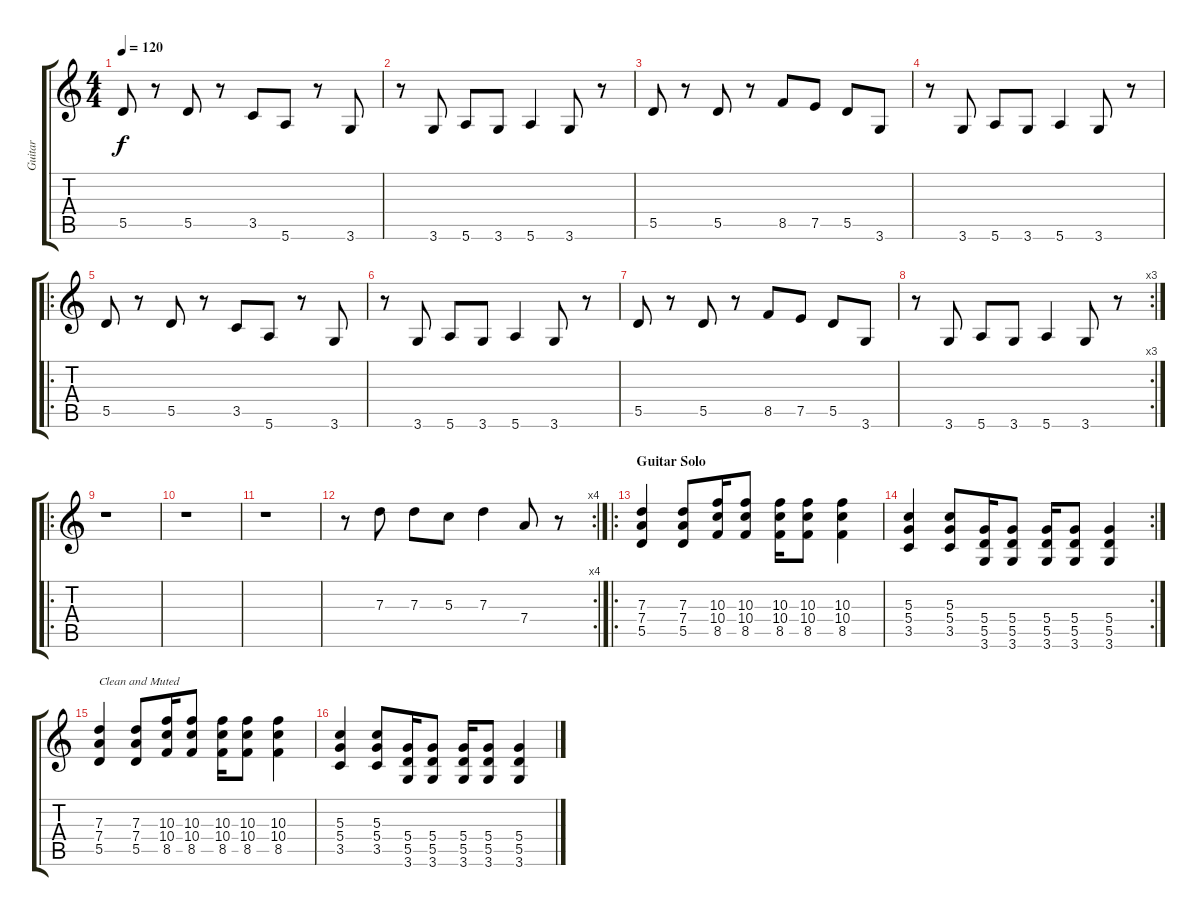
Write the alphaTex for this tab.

\track ("Guitar" "Guitar") {instrument distortionguitar}
\staff {score tabs}
\tuning (E4 B3 G3 D3 A2 E2) {hide}
\ts (4 4)
\tempo 120
\clef g2
\ks c
5.5.8{dy f} r.8 5.5.8 r.8 3.5.8 5.6.8 r.8 3.6.8 |
r.8 3.6.8 5.6.8 3.6.8 5.6.4 3.6.8 r.8 |
5.5.8 r.8 5.5.8 r.8 8.5.8 7.5.8 5.5.8 3.6.8 |
r.8 3.6.8 5.6.8 3.6.8 5.6.4 3.6.8 r.8 |
\ro
5.5.8 r.8 5.5.8 r.8 3.5.8 5.6.8 r.8 3.6.8 |
r.8 3.6.8 5.6.8 3.6.8 5.6.4 3.6.8 r.8 |
5.5.8 r.8 5.5.8 r.8 8.5.8 7.5.8 5.5.8 3.6.8 |
\rc 3
r.8 3.6.8 5.6.8 3.6.8 5.6.4 3.6.8 r.8 |
\ro
r.1 |
r.1 |
r.1 |
\rc 4
r.8 7.3.8 7.3.8 5.3.8 7.3.4 7.4.8 r.8 |
\ro
\section ("" "Guitar Solo")
(7.3 7.4 5.5).4 (7.3 7.4 5.5).8 (10.3 10.4 8.5).16 (10.3 10.4 8.5).8 (10.3 10.4 8.5).16 (10.3 10.4 8.5).8 (10.3 10.4 8.5).4 |
\rc 2
(5.3 5.4 3.5).4 (5.3 5.4 3.5).8 (5.4 5.5 3.6).16 (5.4 5.5 3.6).8 (5.4 5.5 3.6).16 (5.4 5.5 3.6).8 (5.4 5.5 3.6).4 |
(7.3 7.4 5.5).4{txt "Clean and Muted" instrument electricguitarmuted} (7.3 7.4 5.5).8 (10.3 10.4 8.5).16 (10.3 10.4 8.5).8 (10.3 10.4 8.5).16 (10.3 10.4 8.5).8 (10.3 10.4 8.5).4 |
(5.3 5.4 3.5).4 (5.3 5.4 3.5).8 (5.4 5.5 3.6).16 (5.4 5.5 3.6).8 (5.4 5.5 3.6).16 (5.4 5.5 3.6).8 (5.4 5.5 3.6).4
